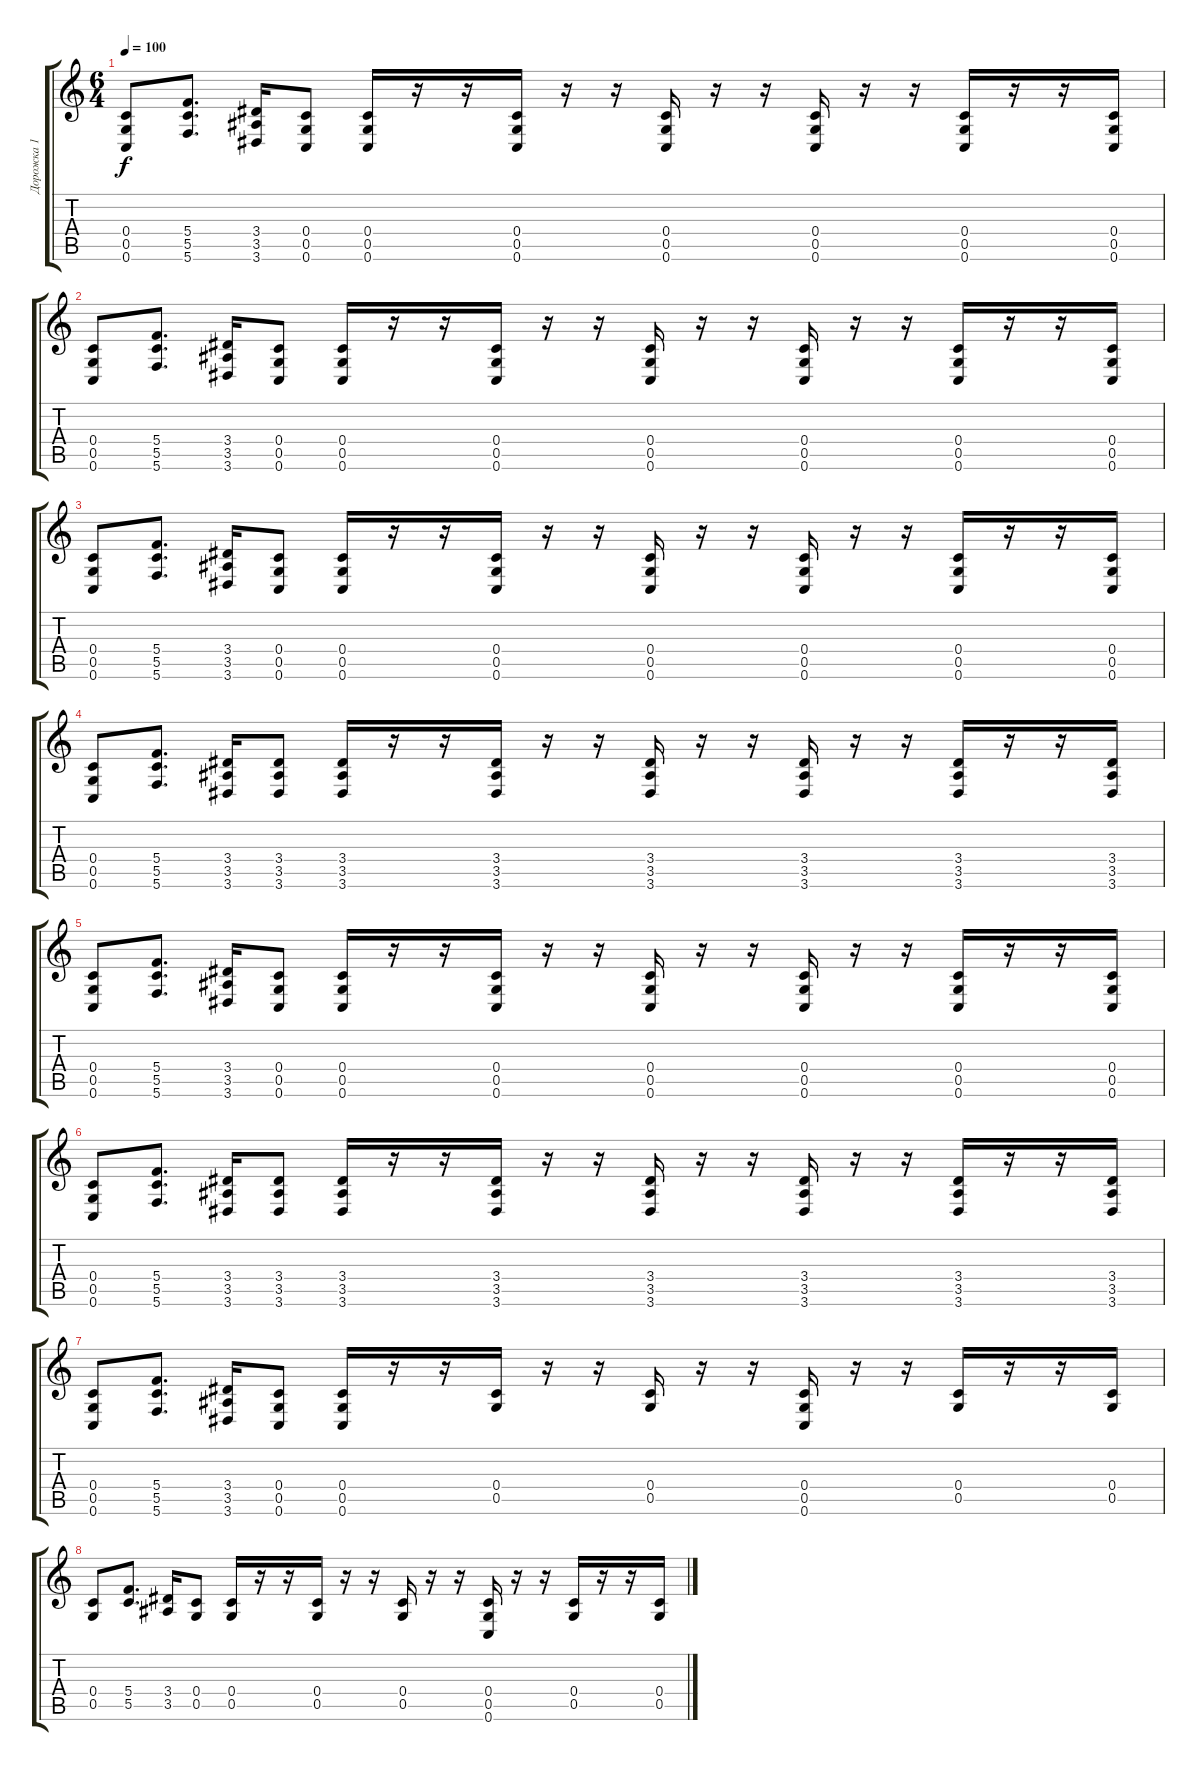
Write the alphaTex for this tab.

\track ("Дорожка 1" "Дорожка 1") {instrument distortionguitar}
\staff {score tabs}
\tuning (D4 A3 F3 C3 G2 C2) {hide}
\ts (6 4)
\tempo 100
\clef g2
\ks c
(0.4 0.5 0.6).8{dy f} (5.4 5.5 5.6).8{d} (3.4 3.5 3.6).16 (0.4 0.5 0.6).8 (0.4 0.5 0.6).16 r.16 r.16 (0.4 0.5 0.6).16 r.16 r.16 (0.4 0.5 0.6).16 r.16 r.16 (0.4 0.5 0.6).16 r.16 r.16 (0.4 0.5 0.6).16 r.16 r.16 (0.4 0.5 0.6).16 |
(0.4 0.5 0.6).8 (5.4 5.5 5.6).8{d} (3.4 3.5 3.6).16 (0.4 0.5 0.6).8 (0.4 0.5 0.6).16 r.16 r.16 (0.4 0.5 0.6).16 r.16 r.16 (0.4 0.5 0.6).16 r.16 r.16 (0.4 0.5 0.6).16 r.16 r.16 (0.4 0.5 0.6).16 r.16 r.16 (0.4 0.5 0.6).16 |
(0.4 0.5 0.6).8 (5.4 5.5 5.6).8{d} (3.4 3.5 3.6).16 (0.4 0.5 0.6).8 (0.4 0.5 0.6).16 r.16 r.16 (0.4 0.5 0.6).16 r.16 r.16 (0.4 0.5 0.6).16 r.16 r.16 (0.4 0.5 0.6).16 r.16 r.16 (0.4 0.5 0.6).16 r.16 r.16 (0.4 0.5 0.6).16 |
(0.4 0.5 0.6).8 (5.4 5.5 5.6).8{d} (3.4 3.5 3.6).16 (3.4 3.5 3.6).8 (3.4 3.5 3.6).16 r.16 r.16 (3.4 3.5 3.6).16 r.16 r.16 (3.4 3.5 3.6).16 r.16 r.16 (3.4 3.5 3.6).16 r.16 r.16 (3.4 3.5 3.6).16 r.16 r.16 (3.4 3.5 3.6).16 |
(0.4 0.5 0.6).8 (5.4 5.5 5.6).8{d} (3.4 3.5 3.6).16 (0.4 0.5 0.6).8 (0.4 0.5 0.6).16 r.16 r.16 (0.4 0.5 0.6).16 r.16 r.16 (0.4 0.5 0.6).16 r.16 r.16 (0.4 0.5 0.6).16 r.16 r.16 (0.4 0.5 0.6).16 r.16 r.16 (0.4 0.5 0.6).16 |
(0.4 0.5 0.6).8 (5.4 5.5 5.6).8{d} (3.4 3.5 3.6).16 (3.4 3.5 3.6).8 (3.4 3.5 3.6).16 r.16 r.16 (3.4 3.5 3.6).16 r.16 r.16 (3.4 3.5 3.6).16 r.16 r.16 (3.4 3.5 3.6).16 r.16 r.16 (3.4 3.5 3.6).16 r.16 r.16 (3.4 3.5 3.6).16 |
(0.4 0.5 0.6).8 (5.4 5.5 5.6).8{d} (3.4 3.5 3.6).16 (0.4 0.5 0.6).8 (0.4 0.5 0.6).16{instrument electricguitarjazz} r.16 r.16 (0.4 0.5).16 r.16 r.16 (0.4 0.5).16 r.16 r.16 (0.4 0.5 0.6).16 r.16 r.16 (0.4 0.5).16 r.16 r.16 (0.4 0.5).16 |
(0.4 0.5).8 (5.4 5.5).8{d} (3.4 3.5).16 (0.4 0.5).8 (0.4 0.5).16{instrument electricguitarjazz} r.16 r.16 (0.4 0.5).16 r.16 r.16 (0.4 0.5).16 r.16 r.16 (0.4 0.5 0.6).16 r.16 r.16 (0.4 0.5).16 r.16 r.16 (0.4 0.5).16
